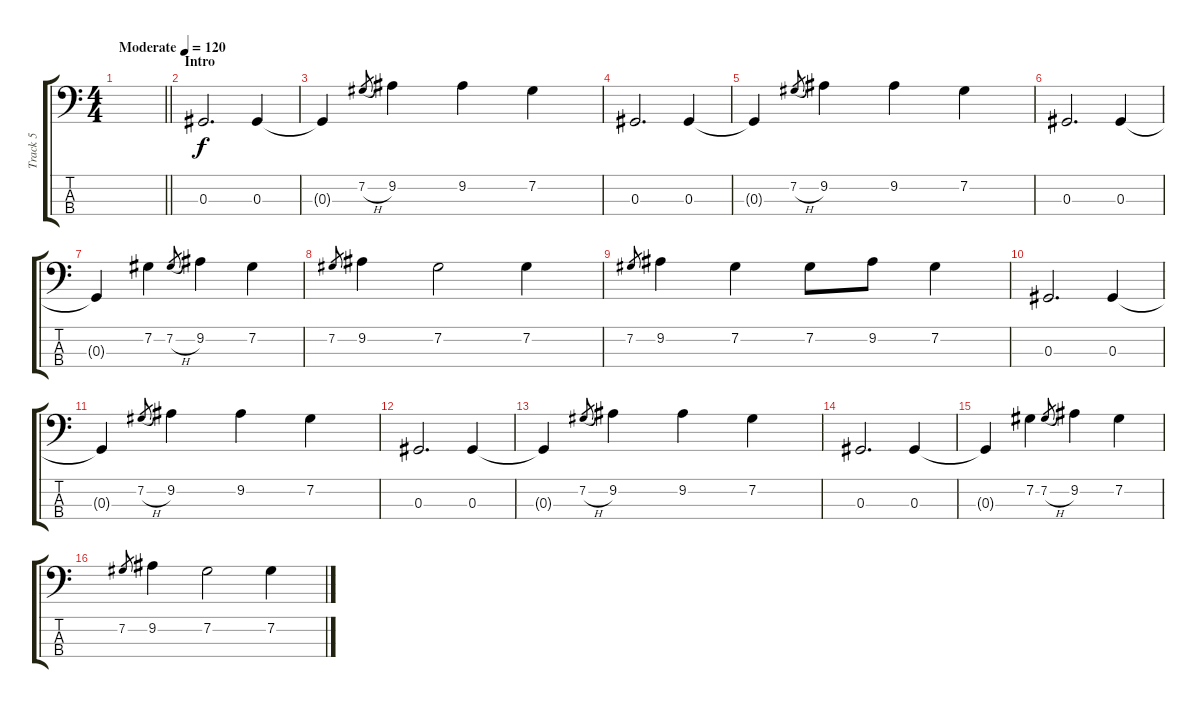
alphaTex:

\track ("Track 5" "Track 5") {instrument electricbasspick}
\staff {score tabs}
\tuning (Gb2 Db2 Ab1 Db1) {hide}
\ts (4 4)
\tempo (120 "Moderate")
\clef f4
\barLineRight lightlight
\ks c
|
\section ("" "Intro")
0.3.2{d} 0.3.4 |
0.3{t}.4 7.2{h}.8{gr} 9.2.4 9.2.4 7.2.4 |
0.3.2{d} 0.3.4 |
0.3{t}.4 7.2{h}.8{gr} 9.2.4 9.2.4 7.2.4 |
0.3.2{d} 0.3.4 |
0.3{t}.4 7.2.4 7.2{h}.8{gr} 9.2.4 7.2.4 |
7.2.8{gr} 9.2.4 7.2.2 7.2.4 |
7.2.8{gr} 9.2.4 7.2.4 7.2.8 9.2.8 7.2.4 |
0.3.2{d} 0.3.4 |
0.3{t}.4 7.2{h}.8{gr} 9.2.4 9.2.4 7.2.4 |
0.3.2{d} 0.3.4 |
0.3{t}.4 7.2{h}.8{gr} 9.2.4 9.2.4 7.2.4 |
0.3.2{d} 0.3.4 |
0.3{t}.4 7.2.4 7.2{h}.8{gr} 9.2.4 7.2.4 |
7.2.8{gr} 9.2.4 7.2.2 7.2.4
